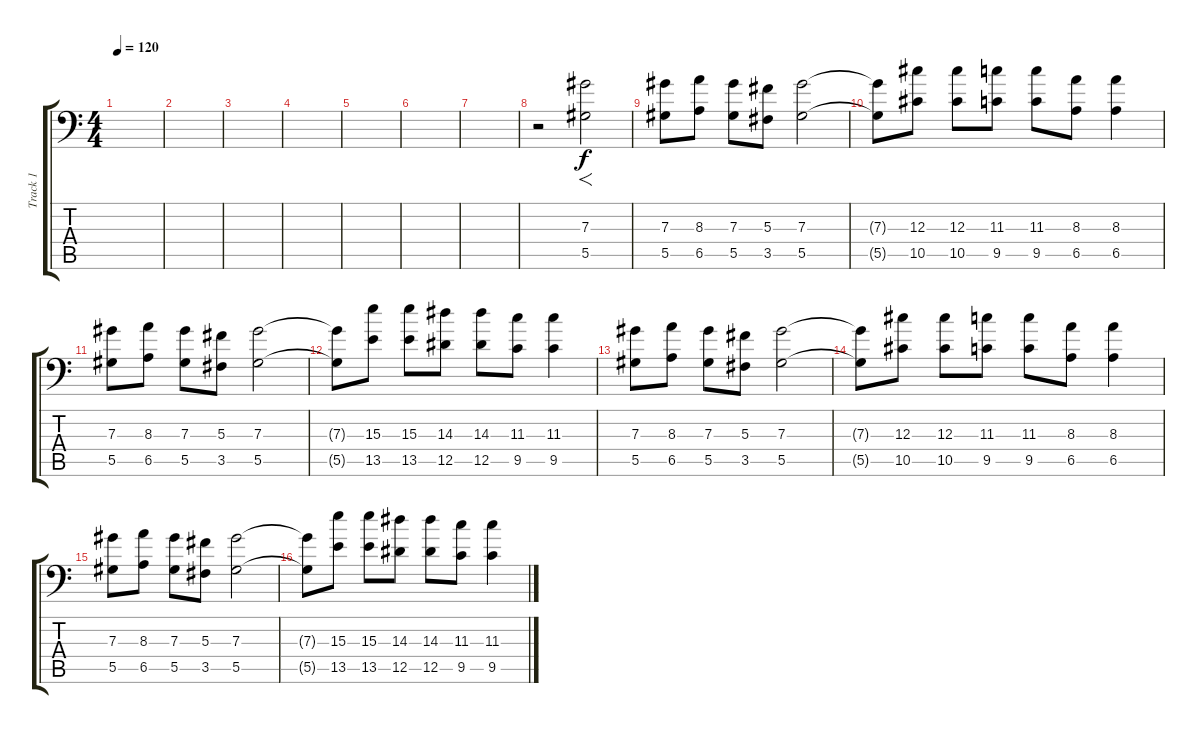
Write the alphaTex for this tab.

\track ("Track 1" "Track 1") {instrument distortionguitar}
\staff {score tabs}
\tuning (Bb3 F3 Db3 Ab2 Eb2 Ab1) {hide}
\ts (4 4)
\tempo 120
\clef f4
\ks c
|
|
|
|
|
|
|
r.2 (7.3 5.5).2{f} |
(7.3 5.5).8 (8.3 6.5).8 (7.3 5.5).8 (5.3 3.5).8 (7.3 5.5).2 |
(7.3{t} 5.5{t}).8 (12.3 10.5).8 (12.3 10.5).8 (11.3 9.5).8 (11.3 9.5).8 (8.3 6.5).8 (8.3 6.5).4 |
(7.3 5.5).8 (8.3 6.5).8 (7.3 5.5).8 (5.3 3.5).8 (7.3 5.5).2 |
(7.3{t} 5.5{t}).8 (15.3 13.5).8 (15.3 13.5).8 (14.3 12.5).8 (14.3 12.5).8 (11.3 9.5).8 (11.3 9.5).4 |
(7.3 5.5).8 (8.3 6.5).8 (7.3 5.5).8 (5.3 3.5).8 (7.3 5.5).2 |
(7.3{t} 5.5{t}).8 (12.3 10.5).8 (12.3 10.5).8 (11.3 9.5).8 (11.3 9.5).8 (8.3 6.5).8 (8.3 6.5).4 |
(7.3 5.5).8 (8.3 6.5).8 (7.3 5.5).8 (5.3 3.5).8 (7.3 5.5).2 |
(7.3{t} 5.5{t}).8 (15.3 13.5).8 (15.3 13.5).8 (14.3 12.5).8 (14.3 12.5).8 (11.3 9.5).8 (11.3 9.5).4
